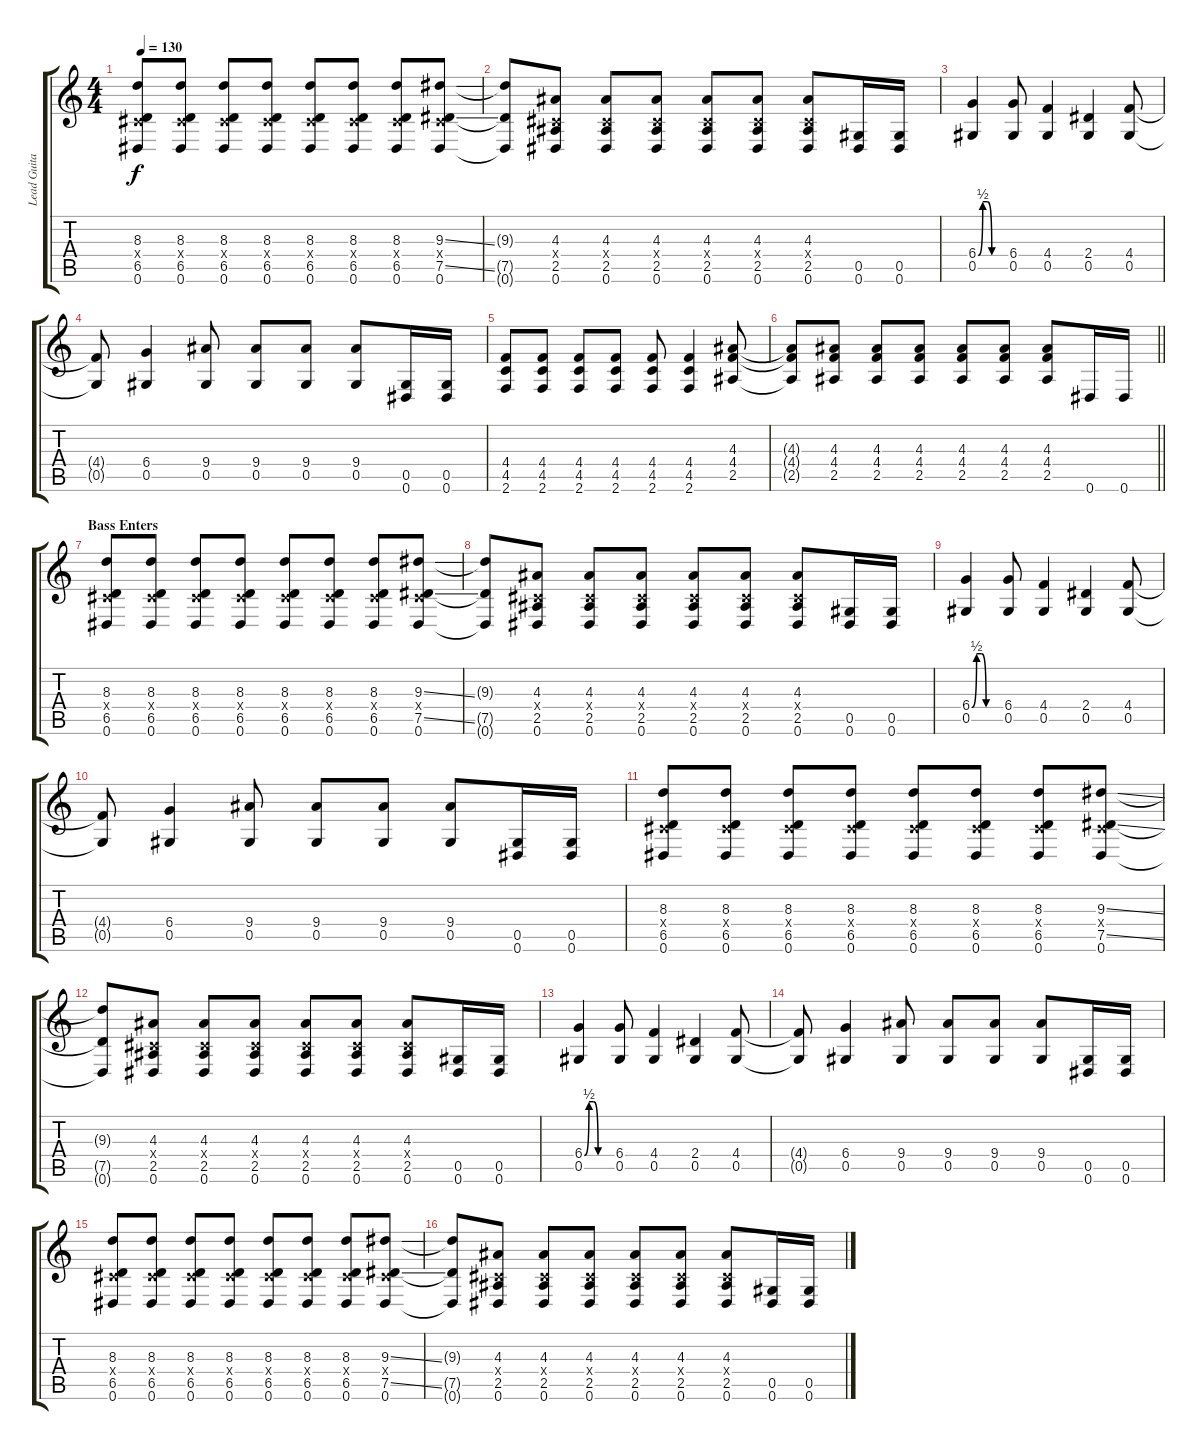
\track ("Lead Guitar" "Lead Guita") {instrument electricguitarmuted}
\staff {score tabs}
\tuning (Eb4 Bb3 Gb3 Db3 Ab2 Eb2) {hide}
\ts (4 4)
\tempo 130
\clef g2
\ks c
(8.3 0.4{x} 6.5 0.6).8{dy f} (8.3 0.4{x} 6.5 0.6).8 (8.3 0.4{x} 6.5 0.6).8 (8.3 0.4{x} 6.5 0.6).8 (8.3 0.4{x} 6.5 0.6).8 (8.3 0.4{x} 6.5 0.6).8 (8.3 0.4{x} 6.5 0.6).8 (9.3{ss} 0.4{x} 7.5{ss} 0.6).8 |
(9.3{t} 7.5{t} 0.6{t}).8 (4.3 0.4{x} 2.5 0.6).8 (4.3 0.4{x} 2.5 0.6).8 (4.3 0.4{x} 2.5 0.6).8 (4.3 0.4{x} 2.5 0.6).8 (4.3 0.4{x} 2.5 0.6).8 (4.3 0.4{x} 2.5 0.6).8 (0.5 0.6).16 (0.5 0.6).16 |
(6.4{be (custom 0 0 10 2 20 2 30 0 60 0)} 0.5).4 (6.4 0.5).8 (4.4 0.5).4 (2.4 0.5).4 (4.4 0.5).8 |
(4.4{t} 0.5{t}).8 (6.4 0.5).4 (9.4 0.5).8 (9.4 0.5).8 (9.4 0.5).8 (9.4 0.5).8 (0.5 0.6).16 (0.5 0.6).16 |
(4.4 4.5 2.6).8 (4.4 4.5 2.6).8 (4.4 4.5 2.6).8 (4.4 4.5 2.6).8 (4.4 4.5 2.6).8 (4.4 4.5 2.6).4 (4.3 4.4 2.5).8 |
\barLineRight lightlight
(4.3{t} 4.4{t} 2.5{t}).8 (4.3 4.4 2.5).8 (4.3 4.4 2.5).8 (4.3 4.4 2.5).8 (4.3 4.4 2.5).8 (4.3 4.4 2.5).8 (4.3 4.4 2.5).8 0.6.16 0.6.16 |
\section ("" "Bass Enters")
(8.3 0.4{x} 6.5 0.6).8 (8.3 0.4{x} 6.5 0.6).8 (8.3 0.4{x} 6.5 0.6).8 (8.3 0.4{x} 6.5 0.6).8 (8.3 0.4{x} 6.5 0.6).8 (8.3 0.4{x} 6.5 0.6).8 (8.3 0.4{x} 6.5 0.6).8 (9.3{ss} 0.4{x} 7.5{ss} 0.6).8 |
(9.3{t} 7.5{t} 0.6{t}).8 (4.3 0.4{x} 2.5 0.6).8 (4.3 0.4{x} 2.5 0.6).8 (4.3 0.4{x} 2.5 0.6).8 (4.3 0.4{x} 2.5 0.6).8 (4.3 0.4{x} 2.5 0.6).8 (4.3 0.4{x} 2.5 0.6).8 (0.5 0.6).16 (0.5 0.6).16 |
(6.4{be (custom 0 0 10 2 20 2 30 0 60 0)} 0.5).4 (6.4 0.5).8 (4.4 0.5).4 (2.4 0.5).4 (4.4 0.5).8 |
(4.4{t} 0.5{t}).8 (6.4 0.5).4 (9.4 0.5).8 (9.4 0.5).8 (9.4 0.5).8 (9.4 0.5).8 (0.5 0.6).16 (0.5 0.6).16 |
(8.3 0.4{x} 6.5 0.6).8 (8.3 0.4{x} 6.5 0.6).8 (8.3 0.4{x} 6.5 0.6).8 (8.3 0.4{x} 6.5 0.6).8 (8.3 0.4{x} 6.5 0.6).8 (8.3 0.4{x} 6.5 0.6).8 (8.3 0.4{x} 6.5 0.6).8 (9.3{ss} 0.4{x} 7.5{ss} 0.6).8 |
(9.3{t} 7.5{t} 0.6{t}).8 (4.3 0.4{x} 2.5 0.6).8 (4.3 0.4{x} 2.5 0.6).8 (4.3 0.4{x} 2.5 0.6).8 (4.3 0.4{x} 2.5 0.6).8 (4.3 0.4{x} 2.5 0.6).8 (4.3 0.4{x} 2.5 0.6).8 (0.5 0.6).16 (0.5 0.6).16 |
(6.4{be (custom 0 0 10 2 20 2 30 0 60 0)} 0.5).4 (6.4 0.5).8 (4.4 0.5).4 (2.4 0.5).4 (4.4 0.5).8 |
(4.4{t} 0.5{t}).8 (6.4 0.5).4 (9.4 0.5).8 (9.4 0.5).8 (9.4 0.5).8 (9.4 0.5).8 (0.5 0.6).16 (0.5 0.6).16 |
(8.3 0.4{x} 6.5 0.6).8 (8.3 0.4{x} 6.5 0.6).8 (8.3 0.4{x} 6.5 0.6).8 (8.3 0.4{x} 6.5 0.6).8 (8.3 0.4{x} 6.5 0.6).8 (8.3 0.4{x} 6.5 0.6).8 (8.3 0.4{x} 6.5 0.6).8 (9.3{ss} 0.4{x} 7.5{ss} 0.6).8 |
(9.3{t} 7.5{t} 0.6{t}).8 (4.3 0.4{x} 2.5 0.6).8 (4.3 0.4{x} 2.5 0.6).8 (4.3 0.4{x} 2.5 0.6).8 (4.3 0.4{x} 2.5 0.6).8 (4.3 0.4{x} 2.5 0.6).8 (4.3 0.4{x} 2.5 0.6).8 (0.5 0.6).16 (0.5 0.6).16
